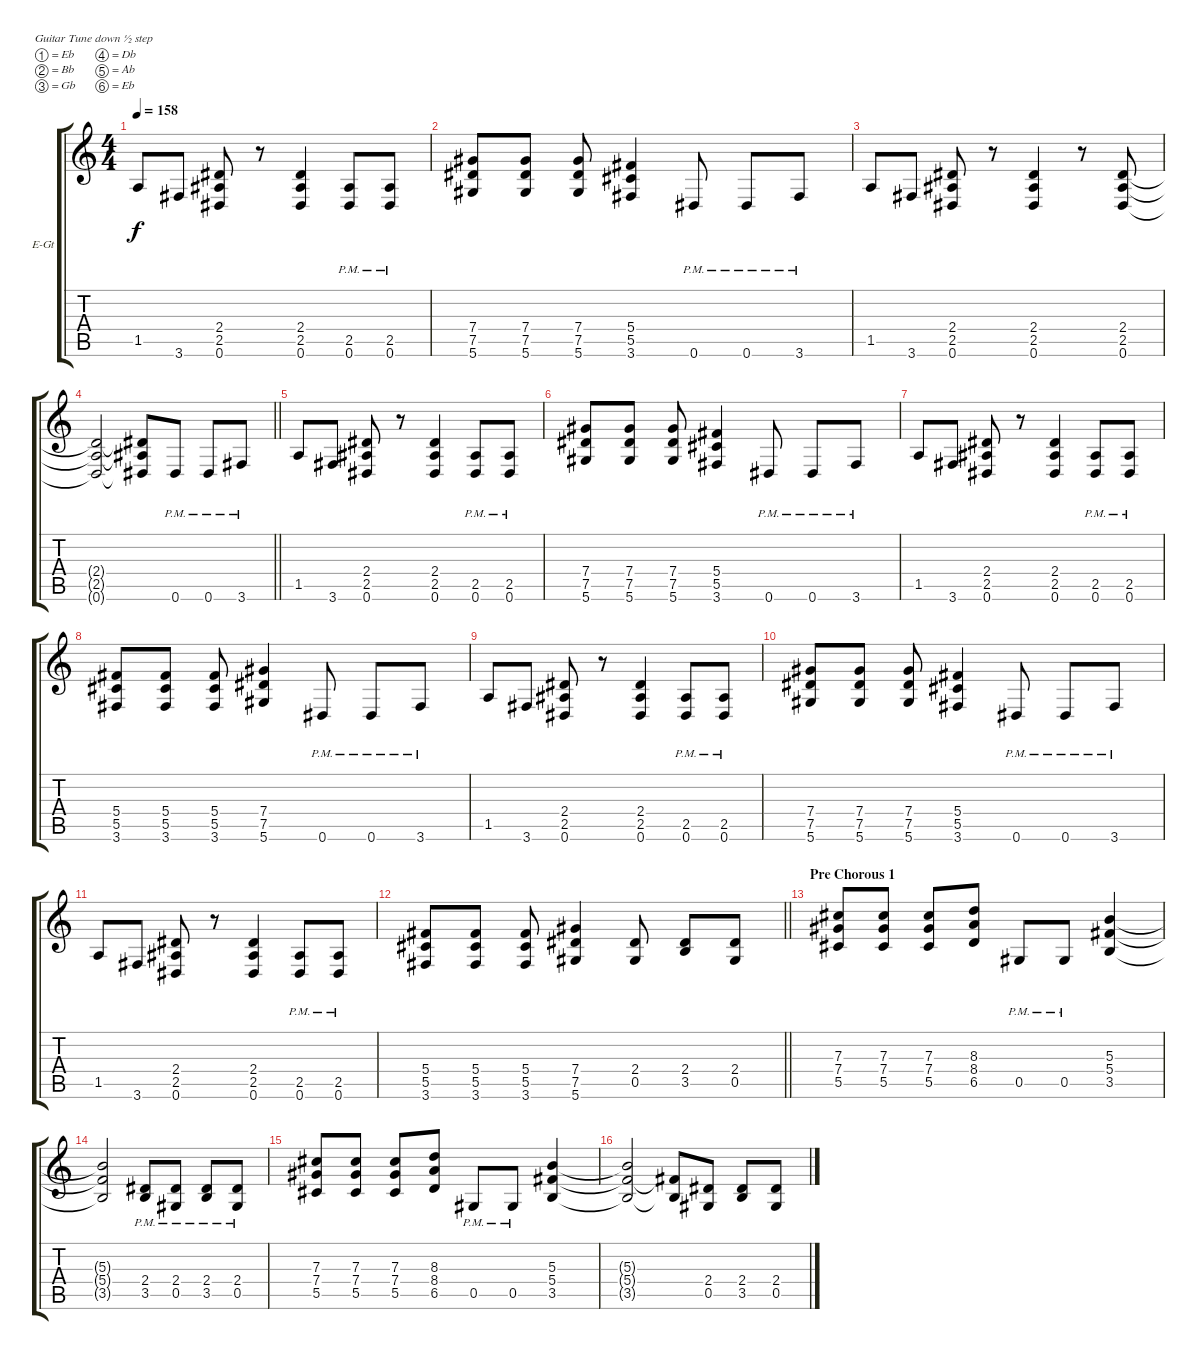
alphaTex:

\bracketExtendMode groupsimilarinstruments
\firstSystemTrackNameOrientation horizontal
\otherSystemsTrackNameOrientation horizontal
\track ("Guitar 1" "E-Gt") {instrument distortionguitar}
\staff {score tabs}
\tuning (Eb4 Bb3 Gb3 Db3 Ab2 Eb2)
\ts (4 4)
\tempo 158
\clef g2
\ks c
1.5.8{lyrics (0 "") lyrics (1 "") lyrics (2 "") lyrics (3 "") lyrics (4 "") dy f} 3.6.8{lyrics (0 "") lyrics (1 "") lyrics (2 "") lyrics (3 "") lyrics (4 "")} (2.5 0.6 2.4).8{lyrics (0 "") lyrics (1 "") lyrics (2 "") lyrics (3 "") lyrics (4 "")} r.8 (2.5 0.6 2.4).4{lyrics (0 "") lyrics (1 "") lyrics (2 "") lyrics (3 "") lyrics (4 "")} (0.6{pm} 2.5{pm}).8{lyrics (0 "") lyrics (1 "") lyrics (2 "") lyrics (3 "") lyrics (4 "")} (0.6{pm} 2.5{pm}).8{lyrics (0 "") lyrics (1 "") lyrics (2 "") lyrics (3 "") lyrics (4 "")} |
(7.4 5.6 7.5).8{lyrics (0 "") lyrics (1 "") lyrics (2 "") lyrics (3 "") lyrics (4 "")} (7.4 5.6 7.5).8{lyrics (0 "") lyrics (1 "") lyrics (2 "") lyrics (3 "") lyrics (4 "")} (7.4 5.6 7.5).8{lyrics (0 "") lyrics (1 "") lyrics (2 "") lyrics (3 "") lyrics (4 "")} (5.4 3.6 5.5).4{lyrics (0 "") lyrics (1 "") lyrics (2 "") lyrics (3 "") lyrics (4 "")} 0.6{pm}.8{lyrics (0 "") lyrics (1 "") lyrics (2 "") lyrics (3 "") lyrics (4 "")} 0.6{pm}.8{lyrics (0 "") lyrics (1 "") lyrics (2 "") lyrics (3 "") lyrics (4 "")} 3.6{pm}.8{lyrics (0 "") lyrics (1 "") lyrics (2 "") lyrics (3 "") lyrics (4 "")} |
1.5.8{lyrics (0 "") lyrics (1 "") lyrics (2 "") lyrics (3 "") lyrics (4 "")} 3.6.8{lyrics (0 "") lyrics (1 "") lyrics (2 "") lyrics (3 "") lyrics (4 "")} (2.5 0.6 2.4).8{lyrics (0 "") lyrics (1 "") lyrics (2 "") lyrics (3 "") lyrics (4 "")} r.8 (2.5 0.6 2.4).4{lyrics (0 "") lyrics (1 "") lyrics (2 "") lyrics (3 "") lyrics (4 "")} r.8 (2.5 0.6 2.4).8{lyrics (0 "") lyrics (1 "") lyrics (2 "") lyrics (3 "") lyrics (4 "")} |
\barLineRight lightlight
(2.5{t} 0.6{t} 2.4{t}).2{lyrics (0 "") lyrics (1 "") lyrics (2 "") lyrics (3 "") lyrics (4 "")} (2.5{t} 0.6{t} 2.4{t}).8{lyrics (0 "") lyrics (1 "") lyrics (2 "") lyrics (3 "") lyrics (4 "")} 0.6{pm}.8{lyrics (0 "") lyrics (1 "") lyrics (2 "") lyrics (3 "") lyrics (4 "")} 0.6{pm}.8{lyrics (0 "") lyrics (1 "") lyrics (2 "") lyrics (3 "") lyrics (4 "")} 3.6{pm}.8{lyrics (0 "") lyrics (1 "") lyrics (2 "") lyrics (3 "") lyrics (4 "")} |
\section ("" "")
1.5.8{lyrics (0 "") lyrics (1 "") lyrics (2 "") lyrics (3 "") lyrics (4 "")} 3.6.8{lyrics (0 "") lyrics (1 "") lyrics (2 "") lyrics (3 "") lyrics (4 "")} (2.5 0.6 2.4).8{lyrics (0 "") lyrics (1 "") lyrics (2 "") lyrics (3 "") lyrics (4 "")} r.8 (2.5 0.6 2.4).4{lyrics (0 "") lyrics (1 "") lyrics (2 "") lyrics (3 "") lyrics (4 "")} (0.6{pm} 2.5{pm}).8{lyrics (0 "") lyrics (1 "") lyrics (2 "") lyrics (3 "") lyrics (4 "")} (0.6{pm} 2.5{pm}).8{lyrics (0 "") lyrics (1 "") lyrics (2 "") lyrics (3 "") lyrics (4 "")} |
(7.4 5.6 7.5).8{lyrics (0 "") lyrics (1 "") lyrics (2 "") lyrics (3 "") lyrics (4 "")} (7.4 5.6 7.5).8{lyrics (0 "") lyrics (1 "") lyrics (2 "") lyrics (3 "") lyrics (4 "")} (7.4 5.6 7.5).8{lyrics (0 "") lyrics (1 "") lyrics (2 "") lyrics (3 "") lyrics (4 "")} (5.4 3.6 5.5).4{lyrics (0 "") lyrics (1 "") lyrics (2 "") lyrics (3 "") lyrics (4 "")} 0.6{pm}.8{lyrics (0 "") lyrics (1 "") lyrics (2 "") lyrics (3 "") lyrics (4 "")} 0.6{pm}.8{lyrics (0 "") lyrics (1 "") lyrics (2 "") lyrics (3 "") lyrics (4 "")} 3.6{pm}.8{lyrics (0 "") lyrics (1 "") lyrics (2 "") lyrics (3 "") lyrics (4 "")} |
1.5.8{lyrics (0 "") lyrics (1 "") lyrics (2 "") lyrics (3 "") lyrics (4 "")} 3.6.8{lyrics (0 "") lyrics (1 "") lyrics (2 "") lyrics (3 "") lyrics (4 "")} (2.5 0.6 2.4).8{lyrics (0 "") lyrics (1 "") lyrics (2 "") lyrics (3 "") lyrics (4 "")} r.8 (2.5 0.6 2.4).4{lyrics (0 "") lyrics (1 "") lyrics (2 "") lyrics (3 "") lyrics (4 "")} (0.6{pm} 2.5{pm}).8{lyrics (0 "") lyrics (1 "") lyrics (2 "") lyrics (3 "") lyrics (4 "")} (0.6{pm} 2.5{pm}).8{lyrics (0 "") lyrics (1 "") lyrics (2 "") lyrics (3 "") lyrics (4 "")} |
(5.4 3.6 5.5).8{lyrics (0 "") lyrics (1 "") lyrics (2 "") lyrics (3 "") lyrics (4 "")} (5.4 3.6 5.5).8{lyrics (0 "") lyrics (1 "") lyrics (2 "") lyrics (3 "") lyrics (4 "")} (5.4 3.6 5.5).8{lyrics (0 "") lyrics (1 "") lyrics (2 "") lyrics (3 "") lyrics (4 "")} (7.4 5.6 7.5).4{lyrics (0 "") lyrics (1 "") lyrics (2 "") lyrics (3 "") lyrics (4 "")} 0.6{pm}.8{lyrics (0 "") lyrics (1 "") lyrics (2 "") lyrics (3 "") lyrics (4 "")} 0.6{pm}.8{lyrics (0 "") lyrics (1 "") lyrics (2 "") lyrics (3 "") lyrics (4 "")} 3.6{pm}.8{lyrics (0 "") lyrics (1 "") lyrics (2 "") lyrics (3 "") lyrics (4 "")} |
1.5.8{lyrics (0 "") lyrics (1 "") lyrics (2 "") lyrics (3 "") lyrics (4 "")} 3.6.8{lyrics (0 "") lyrics (1 "") lyrics (2 "") lyrics (3 "") lyrics (4 "")} (2.5 0.6 2.4).8{lyrics (0 "") lyrics (1 "") lyrics (2 "") lyrics (3 "") lyrics (4 "")} r.8 (2.5 0.6 2.4).4{lyrics (0 "") lyrics (1 "") lyrics (2 "") lyrics (3 "") lyrics (4 "")} (0.6{pm} 2.5{pm}).8{lyrics (0 "") lyrics (1 "") lyrics (2 "") lyrics (3 "") lyrics (4 "")} (0.6{pm} 2.5{pm}).8{lyrics (0 "") lyrics (1 "") lyrics (2 "") lyrics (3 "") lyrics (4 "")} |
(7.4 5.6 7.5).8{lyrics (0 "") lyrics (1 "") lyrics (2 "") lyrics (3 "") lyrics (4 "")} (7.4 5.6 7.5).8{lyrics (0 "") lyrics (1 "") lyrics (2 "") lyrics (3 "") lyrics (4 "")} (7.4 5.6 7.5).8{lyrics (0 "") lyrics (1 "") lyrics (2 "") lyrics (3 "") lyrics (4 "")} (5.4 3.6 5.5).4{lyrics (0 "") lyrics (1 "") lyrics (2 "") lyrics (3 "") lyrics (4 "")} 0.6{pm}.8{lyrics (0 "") lyrics (1 "") lyrics (2 "") lyrics (3 "") lyrics (4 "")} 0.6{pm}.8{lyrics (0 "") lyrics (1 "") lyrics (2 "") lyrics (3 "") lyrics (4 "")} 3.6{pm}.8{lyrics (0 "") lyrics (1 "") lyrics (2 "") lyrics (3 "") lyrics (4 "")} |
1.5.8{lyrics (0 "") lyrics (1 "") lyrics (2 "") lyrics (3 "") lyrics (4 "")} 3.6.8{lyrics (0 "") lyrics (1 "") lyrics (2 "") lyrics (3 "") lyrics (4 "")} (2.5 0.6 2.4).8{lyrics (0 "") lyrics (1 "") lyrics (2 "") lyrics (3 "") lyrics (4 "")} r.8 (2.5 0.6 2.4).4{lyrics (0 "") lyrics (1 "") lyrics (2 "") lyrics (3 "") lyrics (4 "")} (0.6{pm} 2.5{pm}).8{lyrics (0 "") lyrics (1 "") lyrics (2 "") lyrics (3 "") lyrics (4 "")} (0.6{pm} 2.5{pm}).8{lyrics (0 "") lyrics (1 "") lyrics (2 "") lyrics (3 "") lyrics (4 "")} |
\barLineRight lightlight
(5.4 3.6 5.5).8{lyrics (0 "") lyrics (1 "") lyrics (2 "") lyrics (3 "") lyrics (4 "")} (5.4 3.6 5.5).8{lyrics (0 "") lyrics (1 "") lyrics (2 "") lyrics (3 "") lyrics (4 "")} (5.4 3.6 5.5).8{lyrics (0 "") lyrics (1 "") lyrics (2 "") lyrics (3 "") lyrics (4 "")} (7.4 5.6 7.5).4{lyrics (0 "") lyrics (1 "") lyrics (2 "") lyrics (3 "") lyrics (4 "")} (0.5 2.4).8{lyrics (0 "") lyrics (1 "") lyrics (2 "") lyrics (3 "") lyrics (4 "")} (3.5 2.4).8{lyrics (0 "") lyrics (1 "") lyrics (2 "") lyrics (3 "") lyrics (4 "")} (0.5 2.4).8{lyrics (0 "") lyrics (1 "") lyrics (2 "") lyrics (3 "") lyrics (4 "")} |
\section ("" "Pre Chorous 1")
(7.4 5.5 7.3).8{lyrics (0 "") lyrics (1 "") lyrics (2 "") lyrics (3 "") lyrics (4 "")} (7.4 5.5 7.3).8{lyrics (0 "") lyrics (1 "") lyrics (2 "") lyrics (3 "") lyrics (4 "")} (7.4 5.5 7.3).8{lyrics (0 "") lyrics (1 "") lyrics (2 "") lyrics (3 "") lyrics (4 "")} (8.4 6.5 8.3).8 0.5{pm}.8 0.5{pm}.8 (5.4 3.5 5.3).4 |
(5.4{t} 3.5{t} 5.3{t}).2 (3.5 2.4{pm}).8 (0.5 2.4{pm}).8 (3.5 2.4{pm}).8 (0.5 2.4{pm}).8 |
(7.4 5.5 7.3).8 (7.4 5.5 7.3).8 (7.4 5.5 7.3).8 (8.4 6.5 8.3).8 0.5{pm}.8 0.5{pm}.8 (5.4 3.5 5.3).4 |
(5.4{t} 3.5{t} 5.3{t}).2 (5.4{t} 3.5{t}).8 (0.5 2.4).8 (3.5 2.4).8 (0.5 2.4).8
